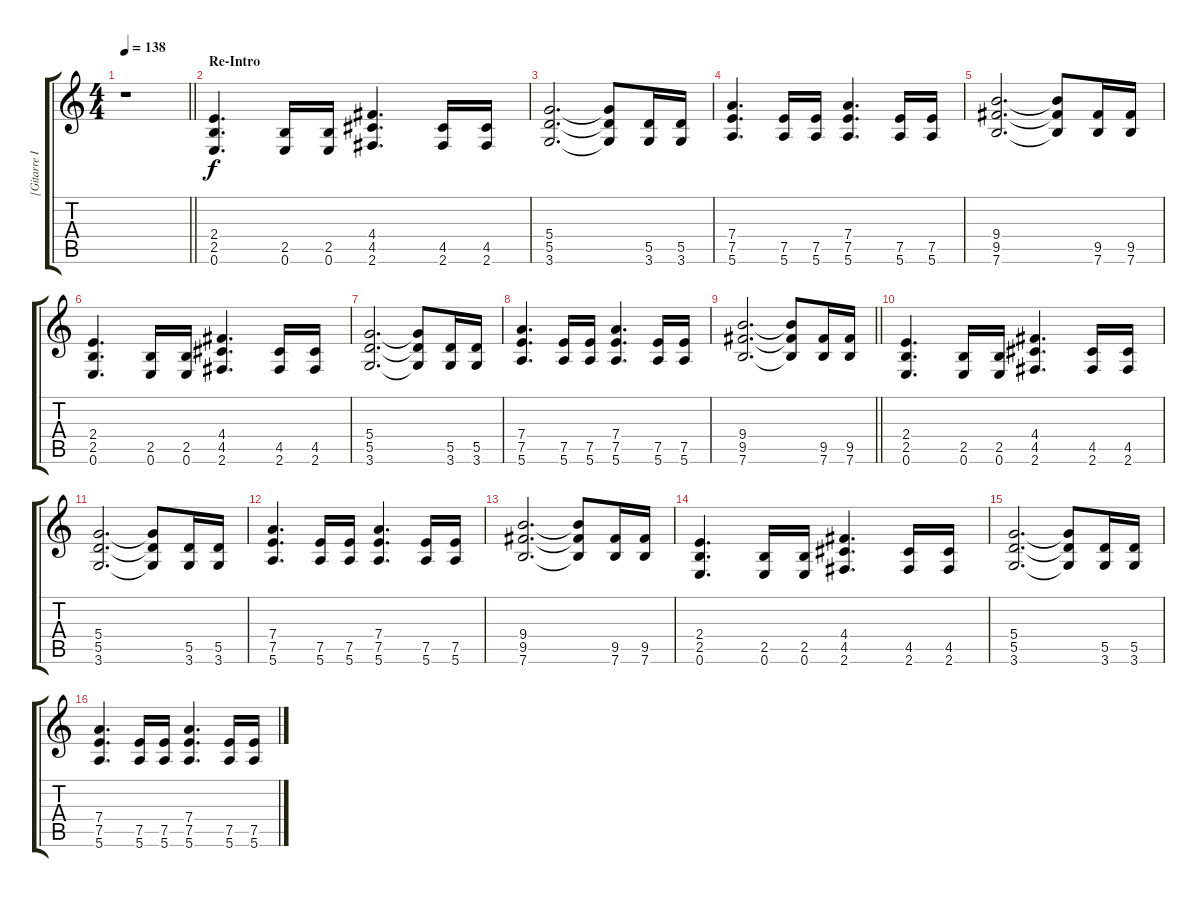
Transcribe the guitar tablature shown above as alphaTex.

\track ("[Gitarre II]" "[Gitarre I") {instrument acousticguitarsteel}
\staff {score tabs}
\tuning (E4 B3 G3 D3 A2 E2) {hide}
\ts (4 4)
\tempo 138
\clef g2
\barLineRight lightlight
\ks c
r.1{dy f} |
\section ("" "Re-Intro")
(2.4 2.5 0.6).4{d} (2.5 0.6).16 (2.5 0.6).16 (4.4 4.5 2.6).4{d} (4.5 2.6).16 (4.5 2.6).16 |
(5.4 5.5 3.6).2{d} (5.4{t} 5.5{t} 3.6{t}).8 (5.5 3.6).16 (5.5 3.6).16 |
(7.4 7.5 5.6).4{d} (7.5 5.6).16 (7.5 5.6).16 (7.4 7.5 5.6).4{d} (7.5 5.6).16 (7.5 5.6).16 |
(9.4 9.5 7.6).2{d} (9.4{t} 9.5{t} 7.6{t}).8 (9.5 7.6).16 (9.5 7.6).16 |
(2.4 2.5 0.6).4{d} (2.5 0.6).16 (2.5 0.6).16 (4.4 4.5 2.6).4{d} (4.5 2.6).16 (4.5 2.6).16 |
(5.4 5.5 3.6).2{d} (5.4{t} 5.5{t} 3.6{t}).8 (5.5 3.6).16 (5.5 3.6).16 |
(7.4 7.5 5.6).4{d} (7.5 5.6).16 (7.5 5.6).16 (7.4 7.5 5.6).4{d} (7.5 5.6).16 (7.5 5.6).16 |
\barLineRight lightlight
(9.4 9.5 7.6).2{d} (9.4{t} 9.5{t} 7.6{t}).8 (9.5 7.6).16 (9.5 7.6).16 |
(2.4 2.5 0.6).4{d} (2.5 0.6).16 (2.5 0.6).16 (4.4 4.5 2.6).4{d} (4.5 2.6).16 (4.5 2.6).16 |
(5.4 5.5 3.6).2{d} (5.4{t} 5.5{t} 3.6{t}).8 (5.5 3.6).16 (5.5 3.6).16 |
(7.4 7.5 5.6).4{d} (7.5 5.6).16 (7.5 5.6).16 (7.4 7.5 5.6).4{d} (7.5 5.6).16 (7.5 5.6).16 |
(9.4 9.5 7.6).2{d} (9.4{t} 9.5{t} 7.6{t}).8 (9.5 7.6).16 (9.5 7.6).16 |
(2.4 2.5 0.6).4{d} (2.5 0.6).16 (2.5 0.6).16 (4.4 4.5 2.6).4{d} (4.5 2.6).16 (4.5 2.6).16 |
(5.4 5.5 3.6).2{d} (5.4{t} 5.5{t} 3.6{t}).8 (5.5 3.6).16 (5.5 3.6).16 |
(7.4 7.5 5.6).4{d} (7.5 5.6).16 (7.5 5.6).16 (7.4 7.5 5.6).4{d} (7.5 5.6).16 (7.5 5.6).16
